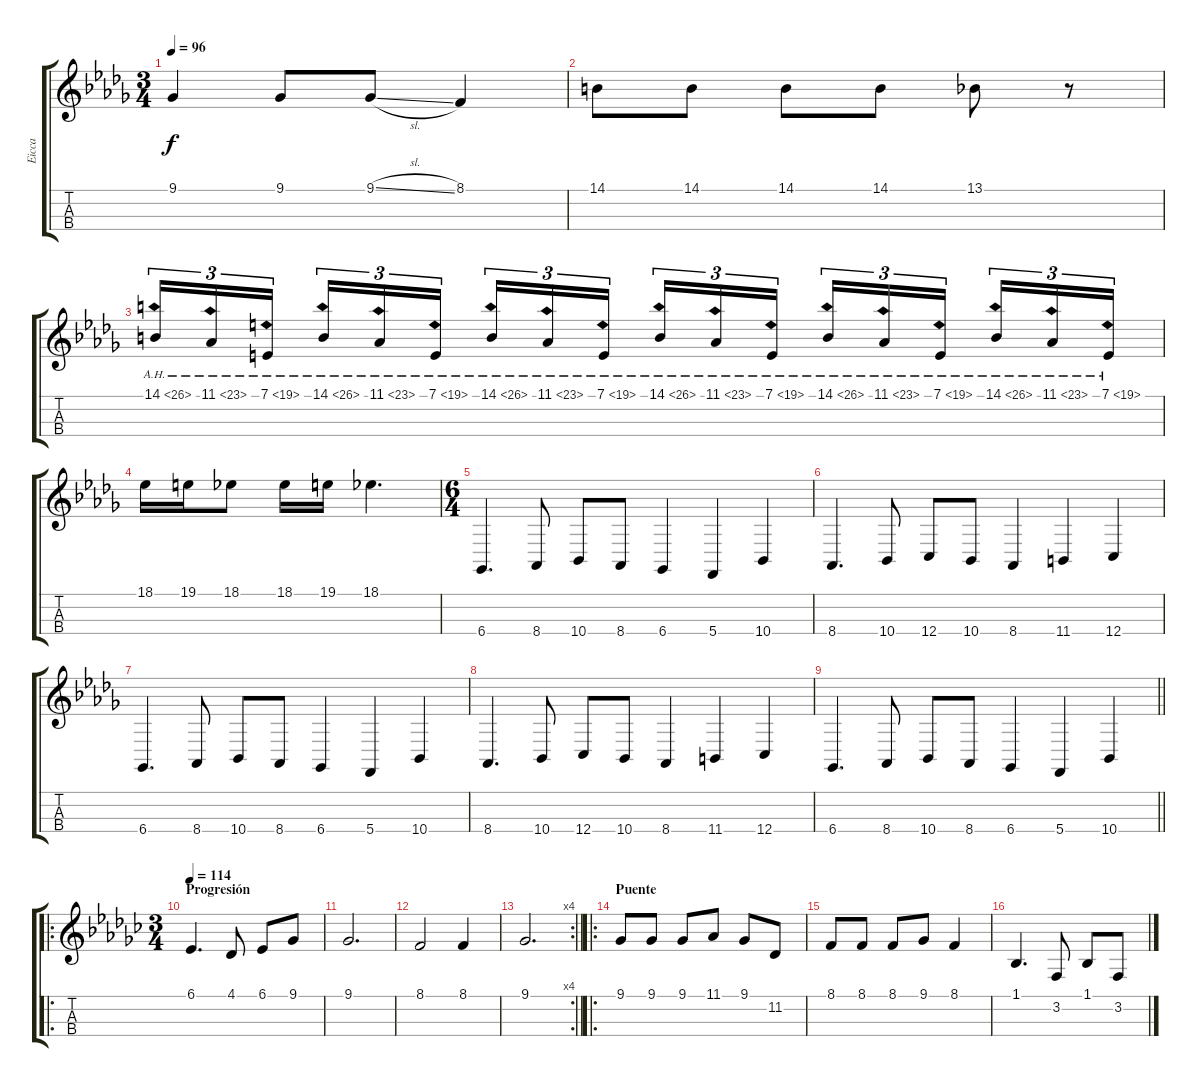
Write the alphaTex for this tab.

\track ("Eicca" "Eicca") {instrument cello}
\staff {score tabs}
\tuning (A3 D3 G2 C2) {hide}
\ts (3 4)
\tempo 96
\clef g2
\ks bbminor
9.1.4{dy f} 9.1.8 9.1{sl}.8 8.1.4 |
14.1.8 14.1.8 14.1.8 14.1.8 13.1.8 r.8 |
14.1{ah 12}.16{tu (3 2)} 11.1{ah 12}.16{tu (3 2)} 7.1{ah 12}.16{tu (3 2) beam splitsecondary} 14.1{ah 12}.16{tu (3 2)} 11.1{ah 12}.16{tu (3 2)} 7.1{ah 12}.16{tu (3 2)} 14.1{ah 12}.16{tu (3 2)} 11.1{ah 12}.16{tu (3 2)} 7.1{ah 12}.16{tu (3 2) beam splitsecondary} 14.1{ah 12}.16{tu (3 2)} 11.1{ah 12}.16{tu (3 2)} 7.1{ah 12}.16{tu (3 2)} 14.1{ah 12}.16{tu (3 2)} 11.1{ah 12}.16{tu (3 2)} 7.1{ah 12}.16{tu (3 2) beam splitsecondary} 14.1{ah 12}.16{tu (3 2)} 11.1{ah 12}.16{tu (3 2)} 7.1{ah 12}.16{tu (3 2)} |
18.1.16 19.1.16 18.1.8 18.1.16 19.1.16 18.1.4{d} |
\ts (6 4)
6.4.4{d instrument cello} 8.4.8 10.4.8 8.4.8 6.4.4 5.4.4 10.4.4 |
8.4.4{d} 10.4.8 12.4.8 10.4.8 8.4.4 11.4.4 12.4.4 |
6.4.4{d} 8.4.8 10.4.8 8.4.8 6.4.4 5.4.4 10.4.4 |
8.4.4{d} 10.4.8 12.4.8 10.4.8 8.4.4 11.4.4 12.4.4 |
\barLineRight lightlight
6.4.4{d} 8.4.8 10.4.8 8.4.8 6.4.4 5.4.4 10.4.4 |
\ro
\ts (3 4)
\section ("" "Progresión")
\tempo 114
\ks gb
6.1.4{d instrument cello} 4.1.8 6.1.8 9.1.8 |
9.1.2{d} |
8.1.2 8.1.4 |
\rc 4
\barLineRight lightlight
9.1.2{d} |
\ro
\section ("" "Puente")
9.1.8 9.1.8 9.1.8 11.1.8 9.1.8 11.2.8 |
8.1.8 8.1.8 8.1.8 9.1.8 8.1.4 |
1.1.4{d} 3.2.8 1.1.8 3.2.8
